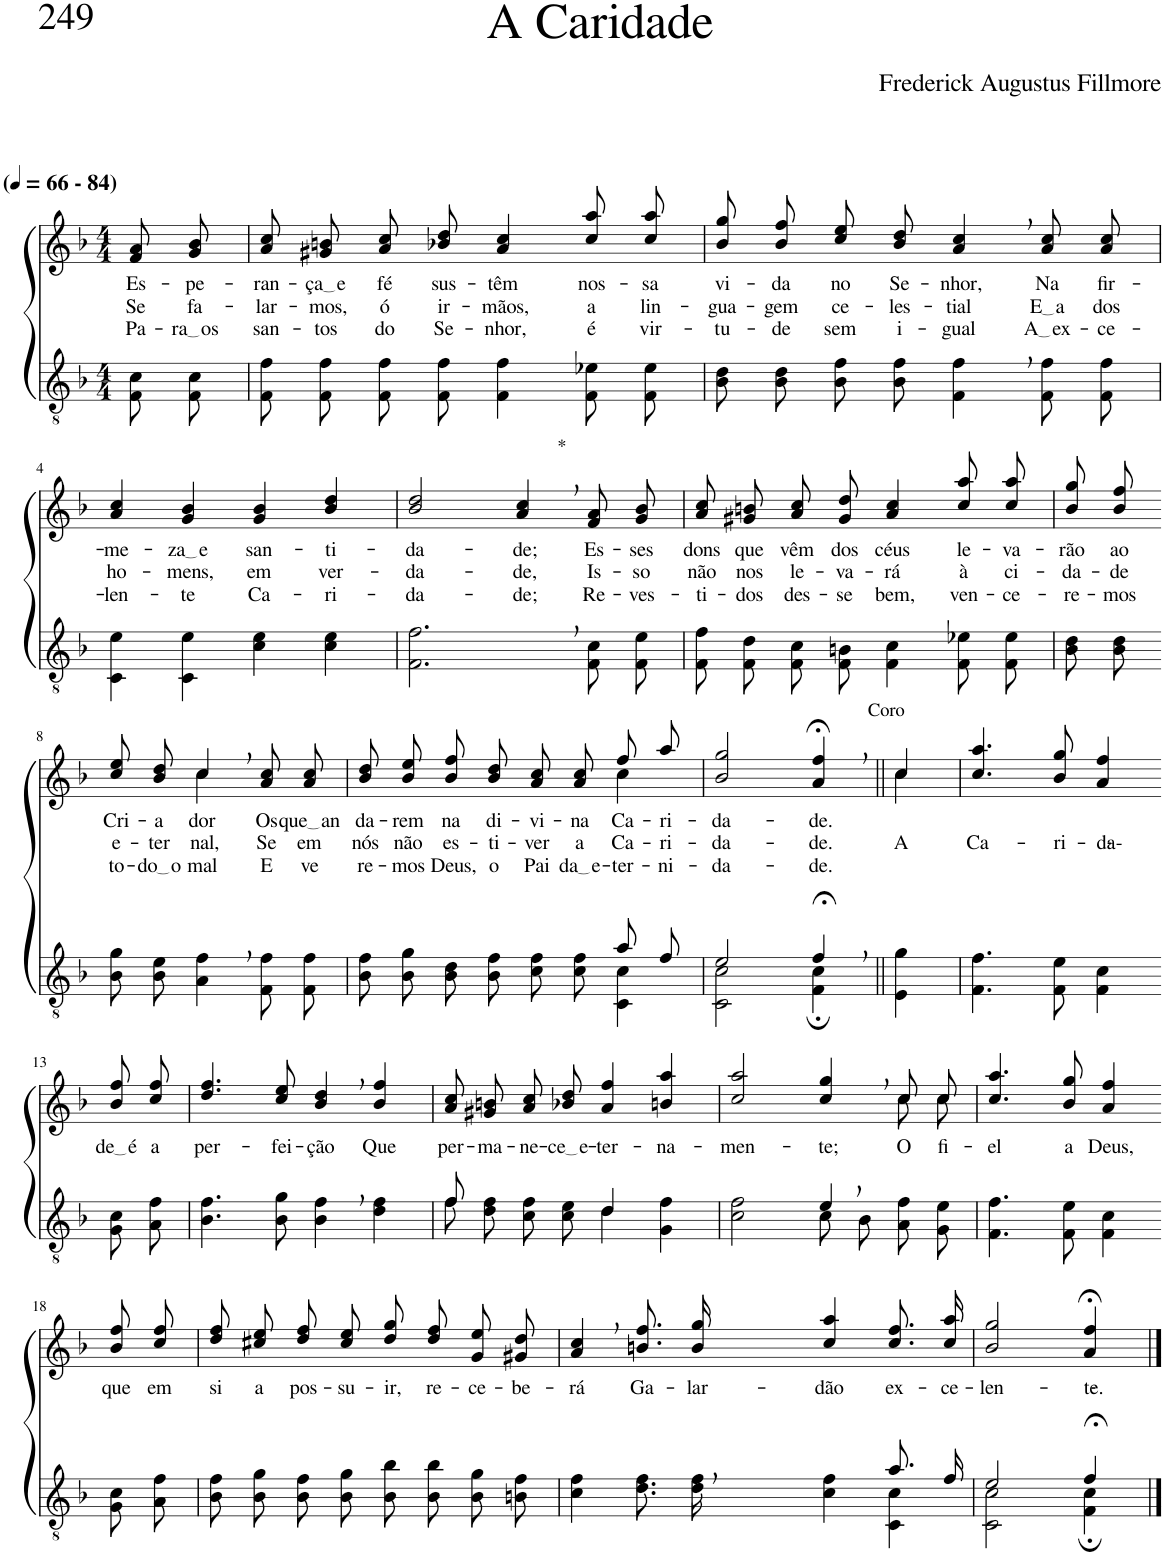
**kern	**kern	**text	**text	**text
*part2	*part1	*part1	*part1	*part1
*staff2	*staff1	*staff1	*staff1	*staff1
*I"Parte III e IV	*I"Parte I e II	*	*	*
*clefGv2	*clefG2	*	*	*
*Trd4c7	*Trd4c7	*	*	*
*k[b-]	*k[b-]	*	*	*
*M4/4	*M4/4	*	*	*
*MM66	*MM66	*	*	*
=1	=1	=1	=1	=1
!	!LO:TX:a:B:t=(	!	!	!
!	!LO:TX:a:B:t=- 84)	!	!	!
!	!	!LO:LY:b	!LO:LY:b	!LO:LY:b
8F/ 8c/L	8f/ 8a/L	Es-	Se	Pa-
!	!	!LO:LY:b	!LO:LY:b	!LO:LY:b
8F/ 8c/J	8g/ 8b-/J	-pe-	fa-	ra os
=2	=2	=2	=2	=2
!	!	!LO:LY:b	!LO:LY:b	!LO:LY:b
8F\ 8f\L	8a/ 8cc/L	-ran-	-lar-	san-
!	!	!LO:LY:b	!LO:LY:b	!LO:LY:b
8F\ 8f\J	8g#X/ 8bn/J	ça e	-mos,	-tos
!	!	!LO:LY:b	!LO:LY:b	!LO:LY:b
8F\ 8f\L	8a\ 8cc\L	fé	ó	do
!	!	!LO:LY:b	!LO:LY:b	!LO:LY:b
8F\ 8f\J	8b-X\ 8dd\J	sus-	ir-	Se-
!	!	!LO:LY:b	!LO:LY:b	!LO:LY:b
4F\ 4f\	4a/ 4cc/	-têm	-mãos,	-nhor,
!	!	!LO:LY:b	!LO:LY:b	!LO:LY:b
8F\ 8e-X\L	8cc\ 8aa\L	nos-	a	é
!	!	!LO:LY:b	!LO:LY:b	!LO:LY:b
8F\ 8e-\J	8cc\ 8aa\J	-sa	lin-	vir-
=3	=3	=3	=3	=3
!	!	!LO:LY:b	!LO:LY:b	!LO:LY:b
8B-\ 8d\L	8b-\ 8gg\L	vi-	-gua-	-tu-
!	!	!LO:LY:b	!LO:LY:b	!LO:LY:b
8B-\ 8d\J	8b-\ 8ff\J	-da	-gem	-de
!	!	!LO:LY:b	!LO:LY:b	!LO:LY:b
8B-\ 8f\L	8cc\ 8ee\L	no	ce-	sem
!	!	!LO:LY:b	!LO:LY:b	!LO:LY:b
8B-\ 8f\J	8b-\ 8dd\J	Se-	-les-	i-
!	!	!LO:LY:b	!LO:LY:b	!LO:LY:b
4F\, 4f\,	4a/, 4cc/,	-nhor,	-tial	-gual
!	!	!LO:LY:b	!LO:LY:b	!LO:LY:b
8F\ 8f\L	8a\ 8cc\L	Na	E a	A ex
!	!	!LO:LY:b	!LO:LY:b	!LO:LY:b
8F\ 8f\J	8a\ 8cc\J	fir-	dos	-ce-
!!LO:LB:g=z
=4	=4	=4	=4	=4
!	!	!LO:LY:b	!LO:LY:b	!LO:LY:b
4C\ 4e\	4a/ 4cc/	-me-	ho-	-len-
!	!	!LO:LY:b	!LO:LY:b	!LO:LY:b
4C\ 4e\	4g/ 4b-/	za e	-mens,	-te
!	!	!LO:LY:b	!LO:LY:b	!LO:LY:b
4c\ 4e\	4g/ 4b-/	san-	em	Ca-
!	!	!LO:LY:b	!LO:LY:b	!LO:LY:b
4c\ 4e\	4b-/ 4dd/	-ti-	ver-	-ri-
=5	=5	=5	=5	=5
!	!	!LO:LY:b	!LO:LY:b	!LO:LY:b
2.F\, 2.f\,	2b-/ 2dd/	-da-	-da-	-da-
!	!LO:TX:a:t=*	!	!	!
!	!	!LO:LY:b	!LO:LY:b	!LO:LY:b
.	4a/, 4cc/,	-de;	-de,	-de;
!	!	!LO:LY:b	!LO:LY:b	!LO:LY:b
8F\ 8c\L	8f/ 8a/L	Es-	Is-	Re-
!	!	!LO:LY:b	!LO:LY:b	!LO:LY:b
8F\ 8e\J	8g/ 8b-/J	-ses	-so	-ves-
=6	=6	=6	=6	=6
!	!	!LO:LY:b	!LO:LY:b	!LO:LY:b
8F/ 8f/L	8a/ 8cc/L	dons	não	-ti-
!	!	!LO:LY:b	!LO:LY:b	!LO:LY:b
8F/ 8d/J	8g#X/ 8bn/J	que	nos	-dos
!	!	!LO:LY:b	!LO:LY:b	!LO:LY:b
8F/ 8c/L	8a\ 8cc\L	vêm	le-	des-
!	!	!LO:LY:b	!LO:LY:b	!LO:LY:b
8F/ 8Bn/J	8g#\ 8dd\J	dos	-va-	-se
!	!	!LO:LY:b	!LO:LY:b	!LO:LY:b
4F\ 4c\	4a/ 4cc/	céus	-rá	bem,
!	!	!LO:LY:b	!LO:LY:b	!LO:LY:b
8F\ 8e-X\L	8cc\ 8aa\L	le-	à	ven-
!	!	!LO:LY:b	!LO:LY:b	!LO:LY:b
8F\ 8e-\J	8cc\ 8aa\J	-va-	ci-	-ce-
=7	=7	=7	=7	=7
!	!	!LO:LY:b	!LO:LY:b	!LO:LY:b
8B-\ 8d\L	8b-\ 8gg\L	-rão	-da-	-re-
!	!	!LO:LY:b	!LO:LY:b	!LO:LY:b
8B-\ 8d\J	8b-\ 8ff\J	ao	-de	-mos
!!LO:LB:g=z
=8-	=8-	=8-	=8-	=8-
*	*^	*	*	*
!	!	!	!LO:LY:b	!LO:LY:b	!LO:LY:b
8B-\ 8g\L	4ryy	8cc\ 8ee\L	Cri-	e-	to-
!	!	!	!LO:LY:b	!LO:LY:b	!LO:LY:b
8B-\ 8e\J	.	8b-\ 8dd\J	-a-	-ter-	do o
!	!	!	!LO:LY:b	!LO:LY:b	!LO:LY:b
4A\, 4f\,	4cc,\	4cc/	-dor	-nal,	mal
!	!	!	!LO:LY:b	!LO:LY:b	!LO:LY:b
8F\ 8f\L	4ryy	8a\ 8cc\L	Os	Se	E
!	!	!	!LO:LY:b	!LO:LY:b	!LO:LY:b
8F\ 8f\J	.	8a\ 8cc\J	que an	em	ve-
=9	=9	=9	=9	=9	=9
*^	*	*	*	*	*
!	!	!	!	!LO:LY:b	!LO:LY:b	!LO:LY:b
2ryy	8B-\ 8f\L	8b-\ 8dd\L	2.ryy	da-	nós	re-
!	!	!	!	!LO:LY:b	!LO:LY:b	!LO:LY:b
.	8B-\ 8g\J	8b-\ 8ee\J	.	-rem	não	-mos
!	!	!	!	!LO:LY:b	!LO:LY:b	!LO:LY:b
.	8B-\ 8d\L	8b-\ 8ff\L	.	na	es-	Deus,
!	!	!	!	!LO:LY:b	!LO:LY:b	!LO:LY:b
.	8B-\ 8f\J	8b-\ 8dd\J	.	di-	-ti-	o
!	!	!	!	!LO:LY:b	!LO:LY:b	!LO:LY:b
4ryy	8c\ 8f\L	8a\ 8cc\L	.	-vi-	-ver	Pai
!	!	!	!	!LO:LY:b	!LO:LY:b	!LO:LY:b
.	8c\ 8f\J	8a\ 8cc\J	.	-na	a	da e
!	!	!	!	!	!	!LO:LY:b
!	!	!	!	!LO:LY:b	!LO:LY:b	!
8a/L	4C\ 4c\	8ff/L	4cc\	-Ca-	Ca-	-ter-
!	!	!	!	!LO:LY:b	!LO:LY:b	!LO:LY:b
8f/J	.	8aa/J	.	-ri-	-ri-	-ni-
*	*	*v	*v	*	*	*
=10	=10	=10	=10	=10	=10
!	!	!	!LO:LY:b	!LO:LY:b	!LO:LY:b
2e/	2C\ 2c\	2b-/ 2gg/	-da-	-da-	-da-
!	!	!	!LO:LY:b	!LO:LY:b	!LO:LY:b
4f;<,/	4F\; 4c\;	4a/;<, 4ff/;<,	-de.	-de.	-de.
=11||	=11||	=11||	=11||	=11||	=11||
!	!	!LO:TX:a:t=Coro	!	!	!
!	!	!	!	!LO:LY:b	!
*v	*v	*^	*	*	*
4E\ 4g\	4cc\	4cc/	.	A	.
=12	=12	=12	=12	=12	=12
!	!	!	!	!LO:LY:b	!
*	*v	*v	*	*	*
4.F\ 4.f\	4.cc/ 4.aa/	.	Ca-	.
!	!	!	!LO:LY:b	!
8F\ 8e\	8b-/ 8gg/	.	-ri-	.
!	!	!	!LO:LY:b	!
4F\ 4c\	4a/ 4ff/	.	-da--	.
!!LO:LB:g=z
=13-	=13-	=13-	=13-	=13-
!	!	!LO:LY:b	!	!
8G\ 8c\L	8b-\ 8ff\L	de é	.	.
!	!	!LO:LY:b	!	!
8A\ 8f\J	8cc\ 8ff\J	a	.	.
=14	=14	=14	=14	=14
!	!	!LO:LY:b	!	!
4.B-\ 4.f\	4.dd/ 4.ff/	per-	.	.
!	!	!LO:LY:b	!	!
8B-\ 8g\	8cc/ 8ee/	-fei-	.	.
!	!	!LO:LY:b	!	!
4B-\, 4f\,	4b-/, 4dd/,	-ção	.	.
!	!	!LO:LY:b	!	!
4d\ 4f\	4b-/ 4ff/	Que	.	.
=15	=15	=15	=15	=15
*^	*	*	*	*
!	!	!	!LO:LY:b	!	!
8f/	8f\L	8a/ 8cc/L	per-	.	.
!	!	!	!LO:LY:b	!	!
4.ryy	8d\ 8f\J	8g#X/ 8bn/J	-ma-	.	.
!	!	!	!LO:LY:b	!	!
.	8c\ 8f\L	8a\ 8cc\L	-ne-	.	.
!	!	!	!LO:LY:b	!	!
.	8c\ 8e\J	8b-X\ 8dd\J	ce e	.	.
!	!	!	!LO:LY:b	!	!
4d/	4d\	4a/ 4ff/	-ter-	.	.
!	!	!	!LO:LY:b	!	!
4ryy	4G\ 4f\	4bn/ 4aa/	-na-	.	.
=16	=16	=16	=16	=16	=16
!	!	!	!LO:LY:b	!	!
*	*	*^	*	*	*
2ryy	2c\ 2f\	2cc/ 2aa/	2.ryy	-men-	.	.
!	!	!	!	!LO:LY:b	!	!
4e,/	8c\L	4cc/, 4gg/,	.	-te;	.	.
.	8B-\J	.	.	.	.	.
!	!	!	!	!LO:LY:b	!	!
4ryy	8A\ 8f\L	8cc/L	8cc\L	O	.	.
!	!	!	!	!LO:LY:b	!	!
.	8G\ 8e\J	8cc/J	8cc\J	fi-	.	.
=17	=17	=17	=17	=17	=17	=17
!	!	!	!	!LO:LY:b	!	!
*v	*v	*	*	*	*	*
*	*v	*v	*	*	*
4.F\ 4.f\	4.cc/ 4.aa/	-el	.	.
!	!	!LO:LY:b	!	!
8F\ 8e\	8b-/ 8gg/	a	.	.
!	!	!LO:LY:b	!	!
4F\ 4c\	4a/ 4ff/	Deus,	.	.
!!LO:LB:g=z
=18-	=18-	=18-	=18-	=18-
!	!	!LO:LY:b	!	!
8G\ 8c\L	8b-\ 8ff\L	que	.	.
!	!	!LO:LY:b	!	!
8A\ 8f\J	8cc\ 8ff\J	em	.	.
=19	=19	=19	=19	=19
!	!	!LO:LY:b	!	!
8B-\ 8f\L	8dd\ 8ff\L	si	.	.
!	!	!LO:LY:b	!	!
8B-\ 8g\J	8cc#X\ 8ee\J	a	.	.
!	!	!LO:LY:b	!	!
8B-\ 8f\L	8dd\ 8ff\L	pos-	.	.
!	!	!LO:LY:b	!	!
8B-\ 8g\J	8cc#\ 8ee\J	-su-	.	.
!	!	!LO:LY:b	!	!
8B-\ 8b-\L	8dd\ 8gg\L	-ir,	.	.
!	!	!LO:LY:b	!	!
8B-\ 8b-\J	8dd\ 8ff\J	re-	.	.
!	!	!LO:LY:b	!	!
8B-\ 8g\L	8g\ 8ee\L	-ce-	.	.
!	!	!LO:LY:b	!	!
8Bn\ 8f\J	8g#X\ 8dd\J	-be-	.	.
=20	=20	=20	=20	=20
*^	*	*	*	*
!	!	!	!LO:LY:b	!	!
2ryy	4c\ 4f\	4a/, 4cc/,	-rá	.	.
!	!	!	!LO:LY:b	!	!
.	8.d\ 8.f\L	8.bn\ 8.ff\L	Ga-	.	.
!	!	!	!LO:LY:b	!	!
.	16d\ 16f\Jk	16b\ 16gg\Jk	-lar-	.	.
!	!	!	!LO:LY:b	!	!
4ryy	4c\ 4f\	4cc/ 4aa/	-dão	.	.
!	!	!	!LO:LY:b	!	!
8.a/L	4C\ 4c\	8.cc\ 8.ff\L	ex-	.	.
!	!	!	!LO:LY:b	!	!
16f/Jk	.	16cc\ 16aa\Jk	-ce-	.	.
=21	=21	=21	=21	=21	=21
!	!	!	!LO:LY:b	!	!
2e/	2C\ 2c\	2b-/ 2gg/	-len-	.	.
!	!	!	!LO:LY:b	!	!
4f;</	4F\; 4c\;	4a/;< 4ff/;<	-te.-	.	.
*v	*v	*	*	*	*
==	==	==	==	==
*-	*-	*-	*-	*-
